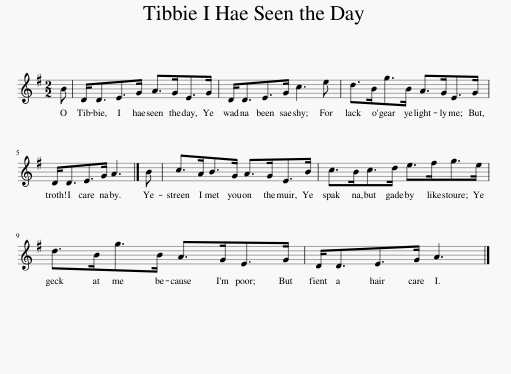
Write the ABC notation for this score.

X:1
L:1/8
M:2/2
I:linebreak $
K:G
V:1 treble
V:1
 B | D<DE>G A>GE>G | D<DE>G c3 e | d>Bg>B A>GE>G |$ D<DE>G A3 |] %5
 B | c>AB>G A>GE>B | c>Bc>d e>fg>e |$ d>Bg>B A>GE>G | D<DE>G A3 |] %10
